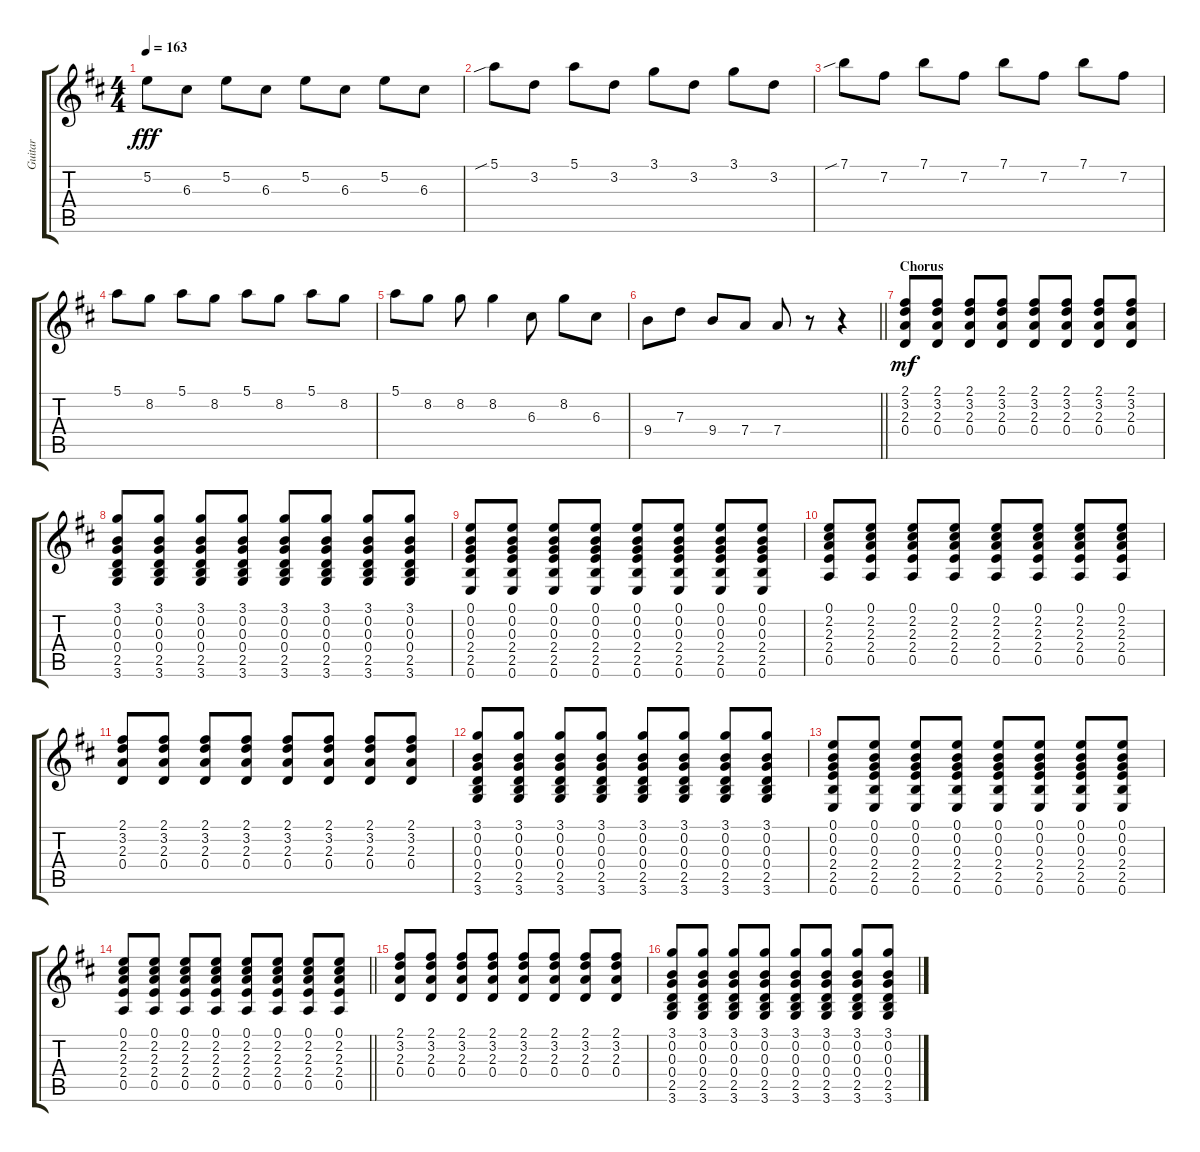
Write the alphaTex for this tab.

\track ("Guitar" "Guitar") {instrument electricguitarclean}
\staff {score tabs}
\tuning (E4 B3 G3 D3 A2 E2) {hide}
\ts (4 4)
\tempo 163
\clef g2
\ks d
5.2.8{dy fff} 6.3.8 5.2.8 6.3.8 5.2.8 6.3.8 5.2.8 6.3.8 |
5.1{sib}.8 3.2.8 5.1.8 3.2.8 3.1.8 3.2.8 3.1.8 3.2.8 |
7.1{sib}.8 7.2.8 7.1.8 7.2.8 7.1.8 7.2.8 7.1.8 7.2.8 |
5.1.8 8.2.8 5.1.8 8.2.8 5.1.8 8.2.8 5.1.8 8.2.8 |
5.1.8 8.2.8 8.2.8 8.2.4 6.3.8 8.2.8 6.3.8 |
\barLineRight lightlight
9.4.8 7.3.8 9.4.8 7.4.8 7.4.8 r.8 r.4 |
\section ("" "Chorus")
(2.1 3.2 2.3 0.4).8{dy mf instrument electricguitarclean} (2.1 3.2 2.3 0.4).8 (2.1 3.2 2.3 0.4).8 (2.1 3.2 2.3 0.4).8 (2.1 3.2 2.3 0.4).8 (2.1 3.2 2.3 0.4).8 (2.1 3.2 2.3 0.4).8 (2.1 3.2 2.3 0.4).8 |
(3.1 0.2 0.3 0.4 2.5 3.6).8 (3.1 0.2 0.3 0.4 2.5 3.6).8 (3.1 0.2 0.3 0.4 2.5 3.6).8 (3.1 0.2 0.3 0.4 2.5 3.6).8 (3.1 0.2 0.3 0.4 2.5 3.6).8 (3.1 0.2 0.3 0.4 2.5 3.6).8 (3.1 0.2 0.3 0.4 2.5 3.6).8 (3.1 0.2 0.3 0.4 2.5 3.6).8 |
(0.1 0.2 0.3 2.4 2.5 0.6).8 (0.1 0.2 0.3 2.4 2.5 0.6).8 (0.1 0.2 0.3 2.4 2.5 0.6).8 (0.1 0.2 0.3 2.4 2.5 0.6).8 (0.1 0.2 0.3 2.4 2.5 0.6).8 (0.1 0.2 0.3 2.4 2.5 0.6).8 (0.1 0.2 0.3 2.4 2.5 0.6).8 (0.1 0.2 0.3 2.4 2.5 0.6).8 |
(0.1 2.2 2.3 2.4 0.5).8 (0.1 2.2 2.3 2.4 0.5).8 (0.1 2.2 2.3 2.4 0.5).8 (0.1 2.2 2.3 2.4 0.5).8 (0.1 2.2 2.3 2.4 0.5).8 (0.1 2.2 2.3 2.4 0.5).8 (0.1 2.2 2.3 2.4 0.5).8 (0.1 2.2 2.3 2.4 0.5).8 |
(2.1 3.2 2.3 0.4).8 (2.1 3.2 2.3 0.4).8 (2.1 3.2 2.3 0.4).8 (2.1 3.2 2.3 0.4).8 (2.1 3.2 2.3 0.4).8 (2.1 3.2 2.3 0.4).8 (2.1 3.2 2.3 0.4).8 (2.1 3.2 2.3 0.4).8 |
(3.1 0.2 0.3 0.4 2.5 3.6).8 (3.1 0.2 0.3 0.4 2.5 3.6).8 (3.1 0.2 0.3 0.4 2.5 3.6).8 (3.1 0.2 0.3 0.4 2.5 3.6).8 (3.1 0.2 0.3 0.4 2.5 3.6).8 (3.1 0.2 0.3 0.4 2.5 3.6).8 (3.1 0.2 0.3 0.4 2.5 3.6).8 (3.1 0.2 0.3 0.4 2.5 3.6).8 |
(0.1 0.2 0.3 2.4 2.5 0.6).8 (0.1 0.2 0.3 2.4 2.5 0.6).8 (0.1 0.2 0.3 2.4 2.5 0.6).8 (0.1 0.2 0.3 2.4 2.5 0.6).8 (0.1 0.2 0.3 2.4 2.5 0.6).8 (0.1 0.2 0.3 2.4 2.5 0.6).8 (0.1 0.2 0.3 2.4 2.5 0.6).8 (0.1 0.2 0.3 2.4 2.5 0.6).8 |
\barLineRight lightlight
(0.1 2.2 2.3 2.4 0.5).8 (0.1 2.2 2.3 2.4 0.5).8 (0.1 2.2 2.3 2.4 0.5).8 (0.1 2.2 2.3 2.4 0.5).8 (0.1 2.2 2.3 2.4 0.5).8 (0.1 2.2 2.3 2.4 0.5).8 (0.1 2.2 2.3 2.4 0.5).8 (0.1 2.2 2.3 2.4 0.5).8 |
(2.1 3.2 2.3 0.4).8{instrument electricguitarclean} (2.1 3.2 2.3 0.4).8 (2.1 3.2 2.3 0.4).8 (2.1 3.2 2.3 0.4).8 (2.1 3.2 2.3 0.4).8 (2.1 3.2 2.3 0.4).8 (2.1 3.2 2.3 0.4).8 (2.1 3.2 2.3 0.4).8 |
(3.1 0.2 0.3 0.4 2.5 3.6).8 (3.1 0.2 0.3 0.4 2.5 3.6).8 (3.1 0.2 0.3 0.4 2.5 3.6).8 (3.1 0.2 0.3 0.4 2.5 3.6).8 (3.1 0.2 0.3 0.4 2.5 3.6).8 (3.1 0.2 0.3 0.4 2.5 3.6).8 (3.1 0.2 0.3 0.4 2.5 3.6).8 (3.1 0.2 0.3 0.4 2.5 3.6).8
